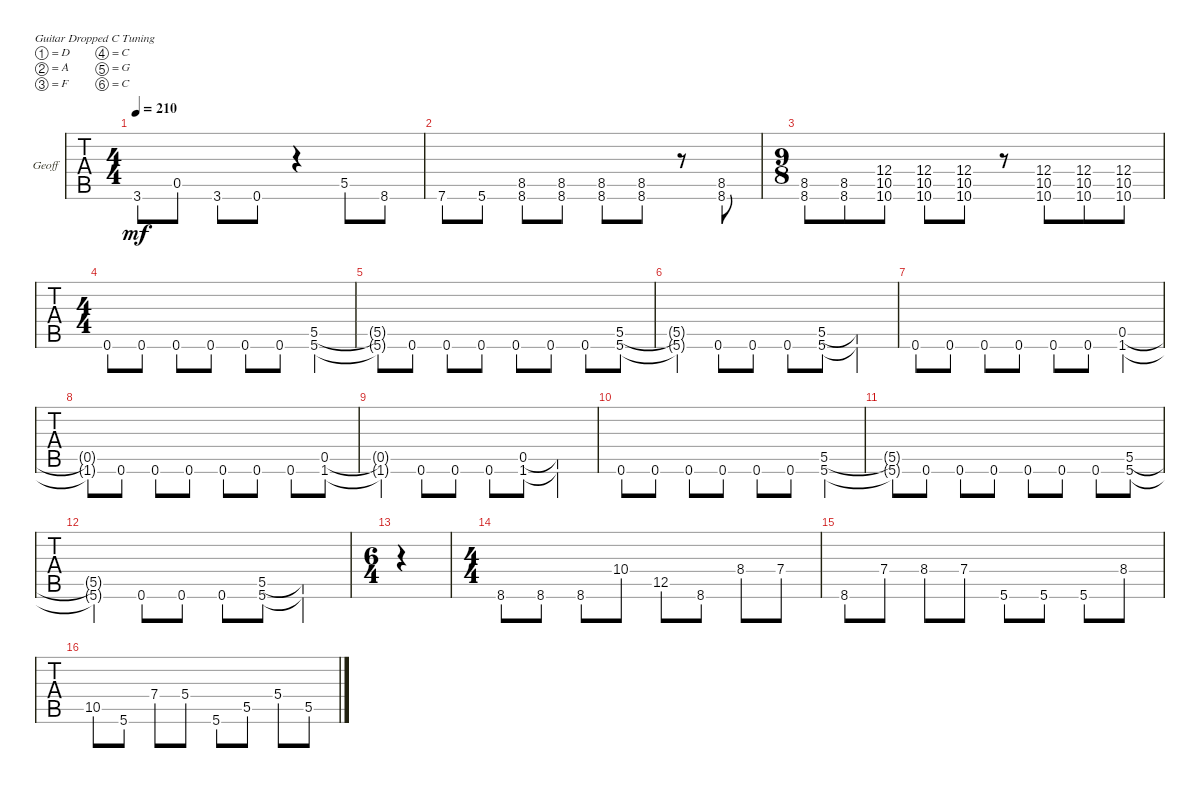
\bracketExtendMode groupsimilarinstruments
\firstSystemTrackNameOrientation horizontal
\otherSystemsTrackNameOrientation horizontal
\track ("GeoFuck" "Geoff") {instrument acousticgrandpiano}
\staff {tabs}
\tuning (D4 A3 F3 C3 G2 C2)
\displaytranspose 12
\ts (4 4)
\tempo 210
\clef g2
\ks c
3.6.8{dy mf} 0.5.8 3.6.8 0.6.8 r.4 5.5.8 8.6.8 |
7.6.8 5.6.8 (8.5 8.6).8 (8.5 8.6).8 (8.5 8.6).8 (8.5 8.6).8 r.8 (8.5 8.6).8 |
\ts (9 8)
(8.6 8.5).8 (8.6 8.5).8 (10.6 10.5 12.4).8 (10.6 10.5 12.4).8 (10.6 10.5 12.4).8 r.8 (10.6 10.5 12.4).8 (10.6 10.5 12.4).8 (10.6 10.5 12.4).8 |
\ts (4 4)
0.6.8 0.6.8 0.6.8 0.6.8 0.6.8 0.6.8 (5.5 5.6).4 |
(5.5{t} 5.6{t}).8 0.6.8 0.6.8 0.6.8 0.6.8 0.6.8 0.6.8 (5.5 5.6).8 |
(5.5{t} 5.6{t}).4 0.6.8 0.6.8 0.6.8 (5.5 5.6).8 (5.5{t} 5.6{t}).4 |
0.6.8 0.6.8 0.6.8 0.6.8 0.6.8 0.6.8 (0.5 1.6).4 |
(0.5{t} 1.6{t}).8 0.6.8 0.6.8 0.6.8 0.6.8 0.6.8 0.6.8 (0.5 1.6).8 |
(0.5{t} 1.6{t}).4 0.6.8 0.6.8 0.6.8 (0.5 1.6).8 (0.5{t} 1.6{t}).4 |
0.6.8 0.6.8 0.6.8 0.6.8 0.6.8 0.6.8 (5.5 5.6).4 |
(5.5{t} 5.6{t}).8 0.6.8 0.6.8 0.6.8 0.6.8 0.6.8 0.6.8 (5.5 5.6).8 |
(5.5{t} 5.6{t}).4 0.6.8 0.6.8 0.6.8 (5.5 5.6).8 (5.5{t} 5.6{t}).4 |
\ts (6 4)
|
\ts (4 4)
8.6.8 8.6.8 8.6.8 10.4.8 12.5.8 8.6.8 8.4.8 7.4.8 |
8.6.8 7.4.8 8.4.8 7.4.8 5.6.8 5.6.8 5.6.8 8.4.8 |
10.5.8 5.6.8 7.4.8 5.4.8 5.6.8 5.5.8 5.4.8 5.5.8
